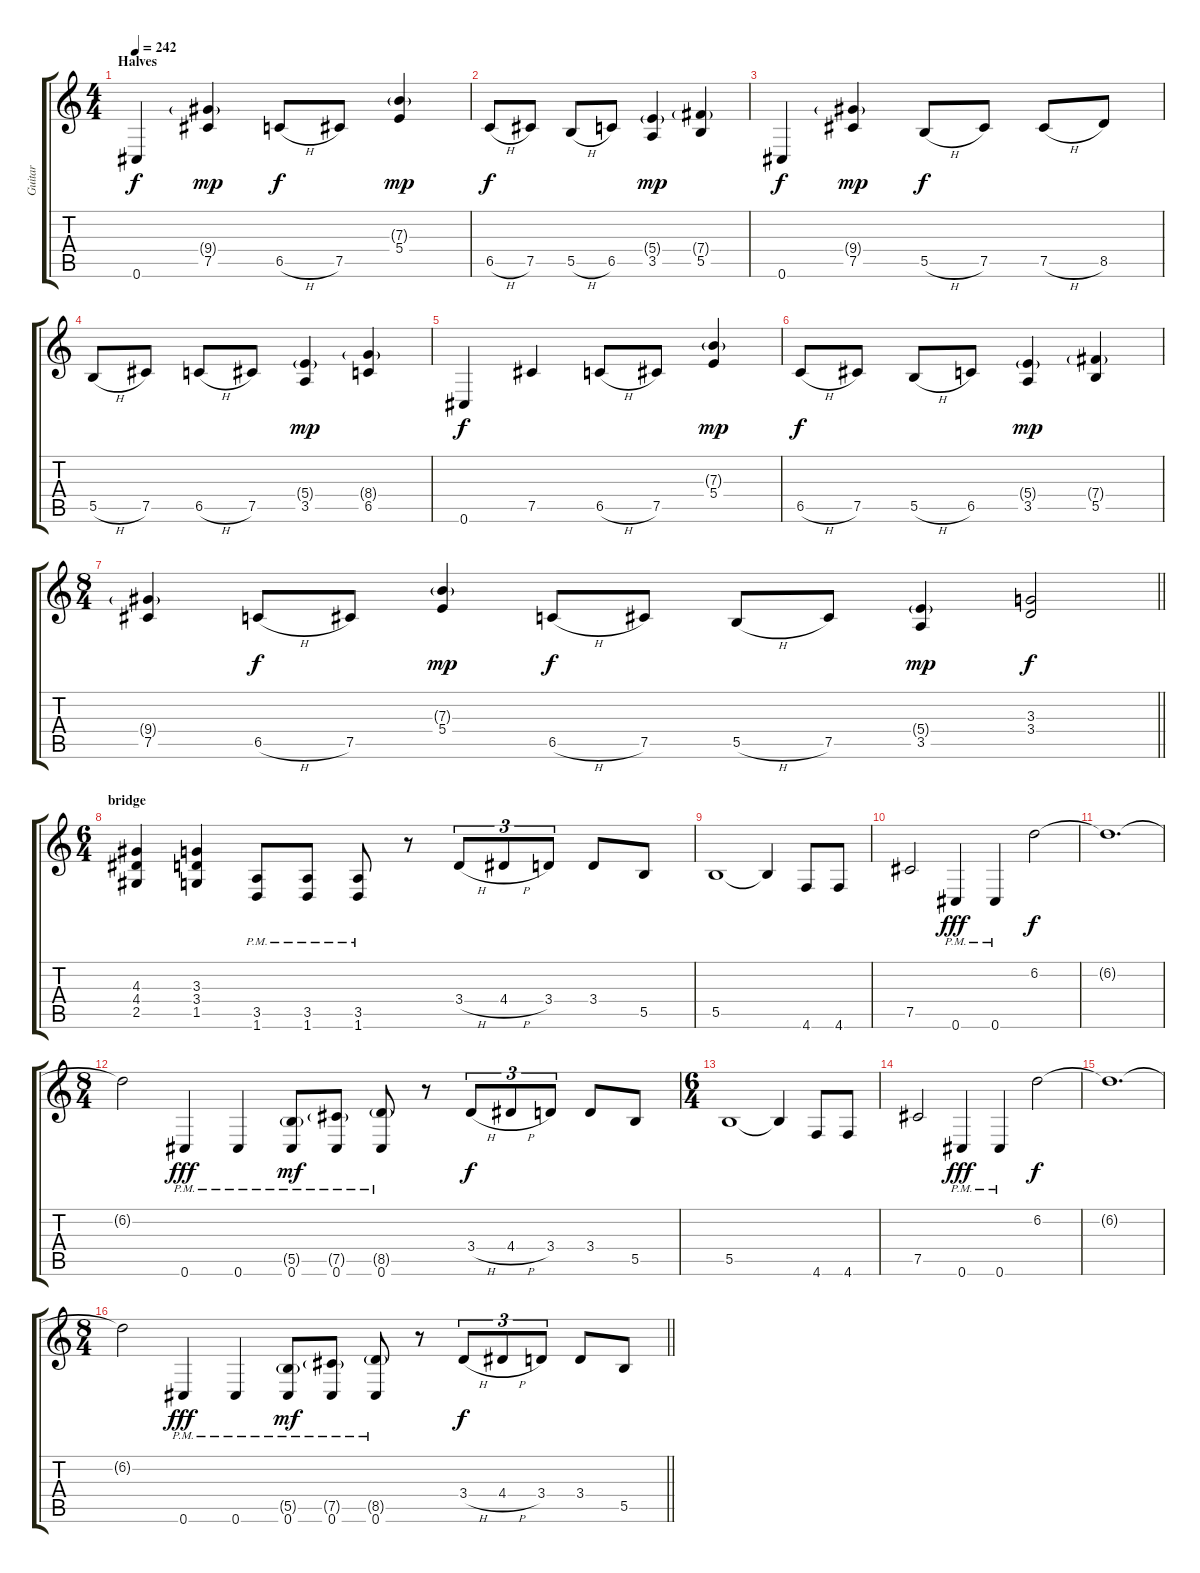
\track ("Guitar" "Guitar") {instrument distortionguitar}
\staff {score tabs}
\tuning (Db4 Ab3 E3 B2 Gb2 Db2) {hide}
\ts (4 4)
\section ("" "Halves")
\tempo 242
\clef g2
\ks c
0.6.4{dy f} (9.4{g} 7.5).4{dy mp} 6.5{h}.8{dy f} 7.5.8 (7.3{g} 5.4).4{dy mp} |
6.5{h}.8{dy f} 7.5.8 5.5{h}.8 6.5.8 (5.4{g} 3.5).4{dy mp} (7.4{g} 5.5).4 |
0.6.4{dy f} (9.4{g} 7.5).4{dy mp} 5.5{h}.8{dy f} 7.5.8 7.5{h}.8 8.5.8 |
5.5{h}.8 7.5.8 6.5{h}.8 7.5.8 (5.4{g} 3.5).4{dy mp} (8.4{g} 6.5).4 |
0.6.4{dy f} 7.5.4 6.5{h}.8 7.5.8 (7.3{g} 5.4).4{dy mp} |
6.5{h}.8{dy f} 7.5.8 5.5{h}.8 6.5.8 (5.4{g} 3.5).4{dy mp} (7.4{g} 5.5).4 |
\ts (8 4)
\barLineRight lightlight
(9.4{g} 7.5).4 6.5{h}.8{dy f} 7.5.8 (7.3{g} 5.4).4{dy mp} 6.5{h}.8{dy f} 7.5.8 5.5{h}.8 7.5.8 (5.4{g} 3.5).4{dy mp} (3.3 3.4).2{dy f} |
\ts (6 4)
\section ("" "bridge")
(4.3 4.4 2.5).4 (3.3 3.4 1.5).4 (3.5{pm} 1.6{pm}).8 (3.5{pm} 1.6{pm}).8 (3.5{pm} 1.6{pm}).8 r.8 3.4{h}.8{tu (3 2)} 4.4{h}.8{tu (3 2)} 3.4.8{tu (3 2)} 3.4.8 5.5.8 |
5.5.1 5.5{t}.4 4.6.8 4.6.8 |
7.5.2 0.6{pm}.4{dy fff} 0.6{pm}.4 6.2.2{dy f} |
6.2{t}.1{d} |
\ts (8 4)
6.2{t}.2 0.6{pm}.4{dy fff} 0.6{pm}.4 (5.5{g pm} 0.6{pm}).8{dy mf} (7.5{g pm} 0.6{pm}).8 (8.5{g pm} 0.6{pm}).8 r.8 3.4{h}.8{tu (3 2) dy f} 4.4{h}.8{tu (3 2)} 3.4.8{tu (3 2)} 3.4.8 5.5.8 |
\ts (6 4)
5.5.1 5.5{t}.4 4.6.8 4.6.8 |
7.5.2 0.6{pm}.4{dy fff} 0.6{pm}.4 6.2.2{dy f} |
6.2{t}.1{d} |
\ts (8 4)
\barLineRight lightlight
6.2{t}.2 0.6{pm}.4{dy fff} 0.6{pm}.4 (5.5{g pm} 0.6{pm}).8{dy mf} (7.5{g pm} 0.6{pm}).8 (8.5{g pm} 0.6{pm}).8 r.8 3.4{h}.8{tu (3 2) dy f} 4.4{h}.8{tu (3 2)} 3.4.8{tu (3 2)} 3.4.8 5.5.8
